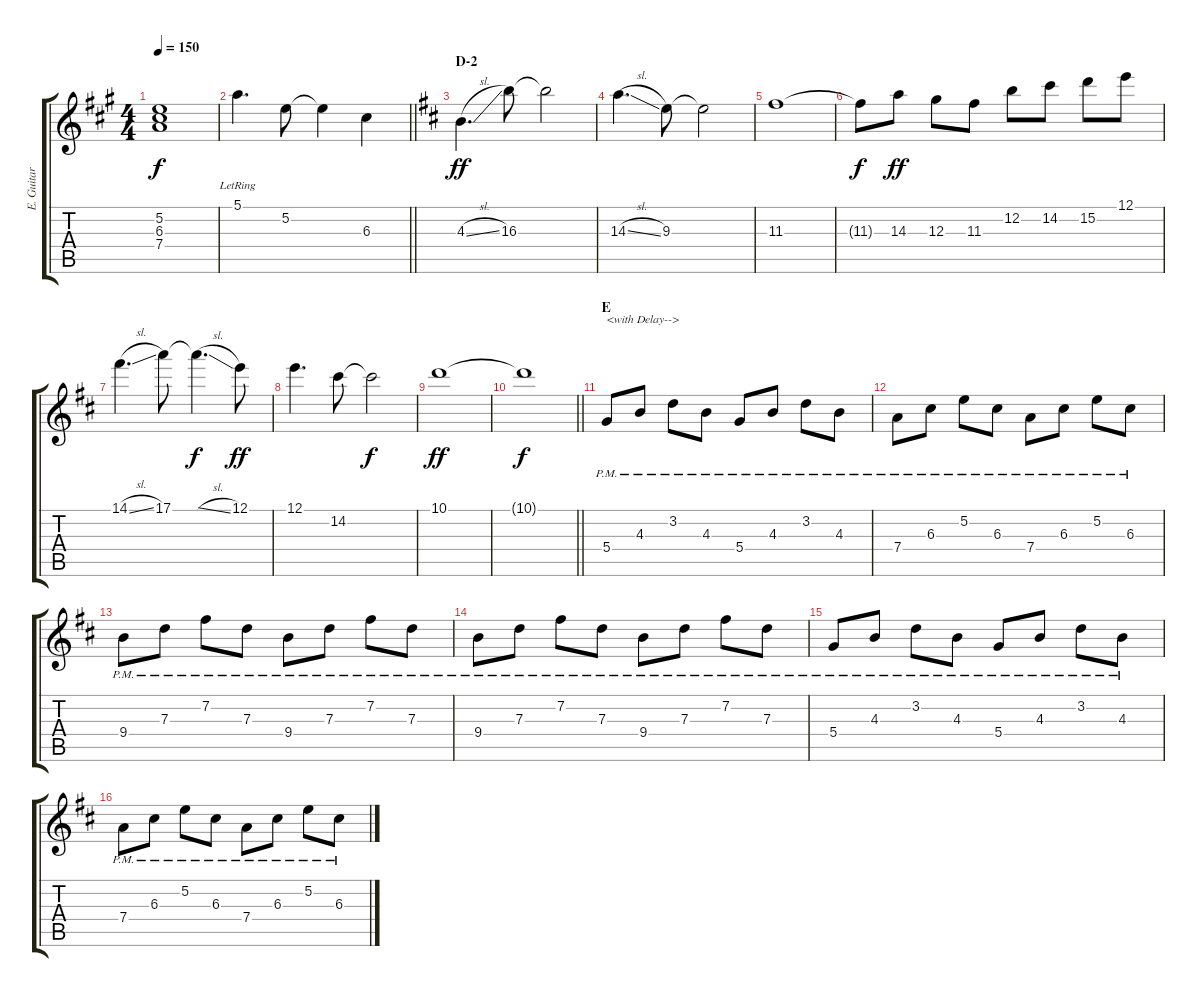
\track ("E. Guitar I" "E. Guitar ") {instrument overdrivenguitar}
\staff {score tabs}
\tuning (E4 B3 G3 D3 A2 E2) {hide}
\ts (4 4)
\tempo 150
\clef g2
\ks a
(5.2 6.3 7.4).1{dy f} |
\barLineRight lightlight
5.1{lr}.4{d} 5.2.8 5.2{t}.4 6.3.4 |
\section ("" "D-2")
\ks d
4.3{sl}.4{d dy ff} 16.3.8 16.3{t}.2 |
14.3{sl}.4{d} 9.3.8 9.3{t}.2 |
11.3.1 |
11.3{t}.8{dy f} 14.3.8{dy ff} 12.3.8 11.3.8 12.2.8 14.2.8 15.2.8 12.1.8 |
14.1{sl}.4{d} 17.1.8 17.1{sl t}.4{d dy f} 12.1.8{dy ff} |
12.1.4{d} 14.2.8 14.2{t}.2{dy f} |
10.1.1{dy ff} |
\barLineRight lightlight
10.1{t}.1{dy f} |
\section ("" "E")
5.4{pm}.8{txt "<with Delay-->"} 4.3{pm}.8 3.2{pm}.8 4.3{pm}.8 5.4{pm}.8 4.3{pm}.8 3.2{pm}.8 4.3{pm}.8 |
7.4{pm}.8 6.3{pm}.8 5.2{pm}.8 6.3{pm}.8 7.4{pm}.8 6.3{pm}.8 5.2{pm}.8 6.3{pm}.8 |
9.4{pm}.8 7.3{pm}.8 7.2{pm}.8 7.3{pm}.8 9.4{pm}.8 7.3{pm}.8 7.2{pm}.8 7.3{pm}.8 |
9.4{pm}.8 7.3{pm}.8 7.2{pm}.8 7.3{pm}.8 9.4{pm}.8 7.3{pm}.8 7.2{pm}.8 7.3{pm}.8 |
5.4{pm}.8 4.3{pm}.8 3.2{pm}.8 4.3{pm}.8 5.4{pm}.8 4.3{pm}.8 3.2{pm}.8 4.3{pm}.8 |
7.4{pm}.8 6.3{pm}.8 5.2{pm}.8 6.3{pm}.8 7.4{pm}.8 6.3{pm}.8 5.2{pm}.8 6.3{pm}.8
